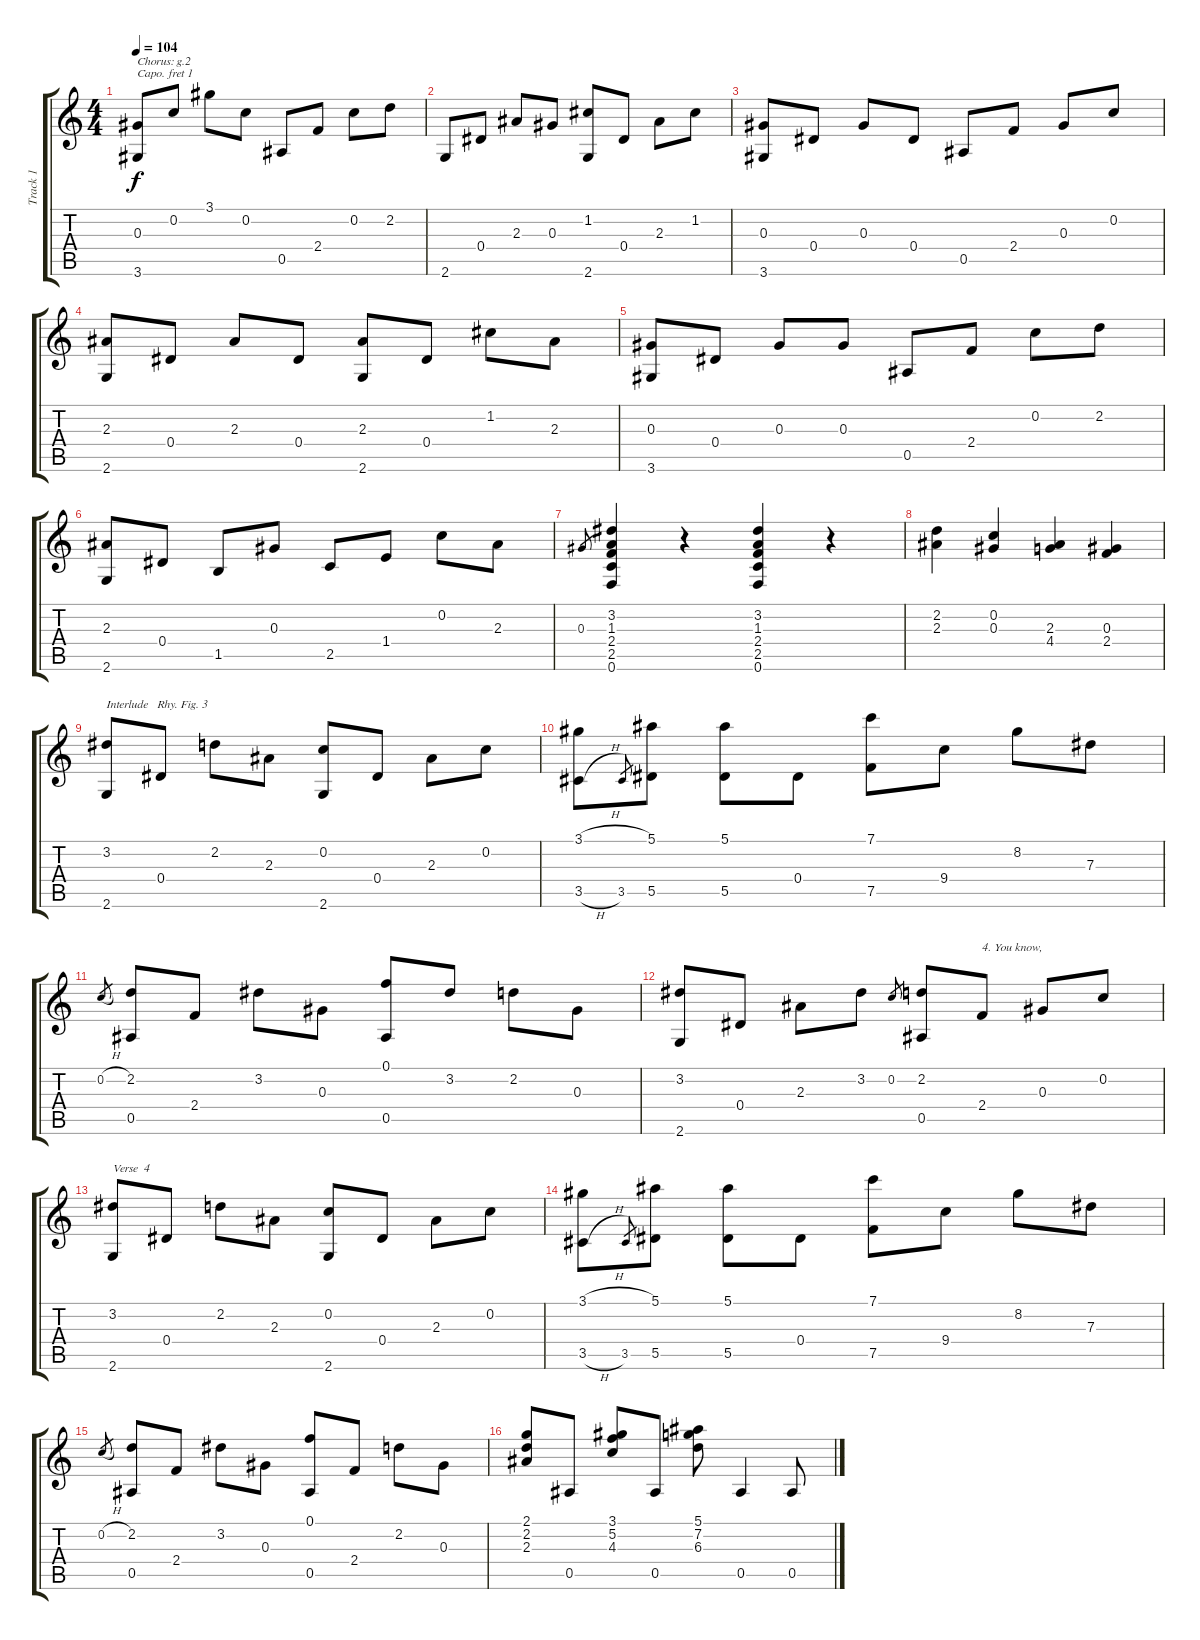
\track ("Track 1" "Track 1") {instrument acousticguitarnylon}
\staff {score tabs}
\capo 1
\tuning (E4 B3 G3 D3 A2 E2) {hide}
\ts (4 4)
\tempo 104
\clef g2
\ks c
(0.3 3.6).8{txt "Chorus: g.2" dy f} 0.2.8 3.1.8 0.2.8 0.5.8 2.4.8 0.2.8 2.2.8 |
2.6.8 0.4.8 2.3.8 0.3.8 (1.2 2.6).8 0.4.8 2.3.8 1.2.8 |
(0.3 3.6).8 0.4.8 0.3.8 0.4.8 0.5.8 2.4.8 0.3.8 0.2.8 |
(2.3 2.6).8 0.4.8 2.3.8 0.4.8 (2.3 2.6).8 0.4.8 1.2.8 2.3.8 |
(0.3 3.6).8 0.4.8 0.3.8 0.3.8 0.5.8 2.4.8 0.2.8 2.2.8 |
(2.3 2.6).8 0.4.8 1.5.8 0.3.8 2.5.8 1.4.8 0.2.8 2.3.8 |
0.3.8{gr} (3.2 1.3 2.4 2.5 0.6).4 r.4 (3.2 1.3 2.4 2.5 0.6).4 r.4 |
(2.2 2.3).4 (0.2 0.3).4 (2.3 4.4).4 (0.3 2.4).4 |
(3.2 2.6).8{txt "Interlude   Rhy. Fig. 3"} 0.4.8 2.2.8 2.3.8 (0.2 2.6).8 0.4.8 2.3.8 0.2.8 |
(3.1{h} 3.5{h}).8 3.5.8{gr} (5.1 5.5).8 (5.1 5.5).8 0.4.8 (7.1 7.5).8 9.4.8 8.2.8 7.3.8 |
0.2{h}.8{gr} (2.2 0.5).8 2.4.8 3.2.8 0.3.8 (0.1 0.5).8 3.2.8 2.2.8 0.3.8 |
(3.2 2.6).8 0.4.8 2.3.8 3.2.8 0.2.8{gr} (2.2 0.5).8 2.4.8{txt "4. You know,"} 0.3.8 0.2.8 |
(3.2 2.6).8{txt "Verse  4"} 0.4.8 2.2.8 2.3.8 (0.2 2.6).8 0.4.8 2.3.8 0.2.8 |
(3.1{h} 3.5{h}).8 3.5.8{gr} (5.1 5.5).8 (5.1 5.5).8 0.4.8 (7.1 7.5).8 9.4.8 8.2.8 7.3.8 |
0.2{h}.8{gr} (2.2 0.5).8 2.4.8 3.2.8 0.3.8 (0.1 0.5).8 2.4.8 2.2.8 0.3.8 |
(2.1 2.2 2.3).8 0.5.8 (3.1 5.2 4.3).8 0.5.8 (5.1 7.2 6.3).8 0.5.4 0.5.8
